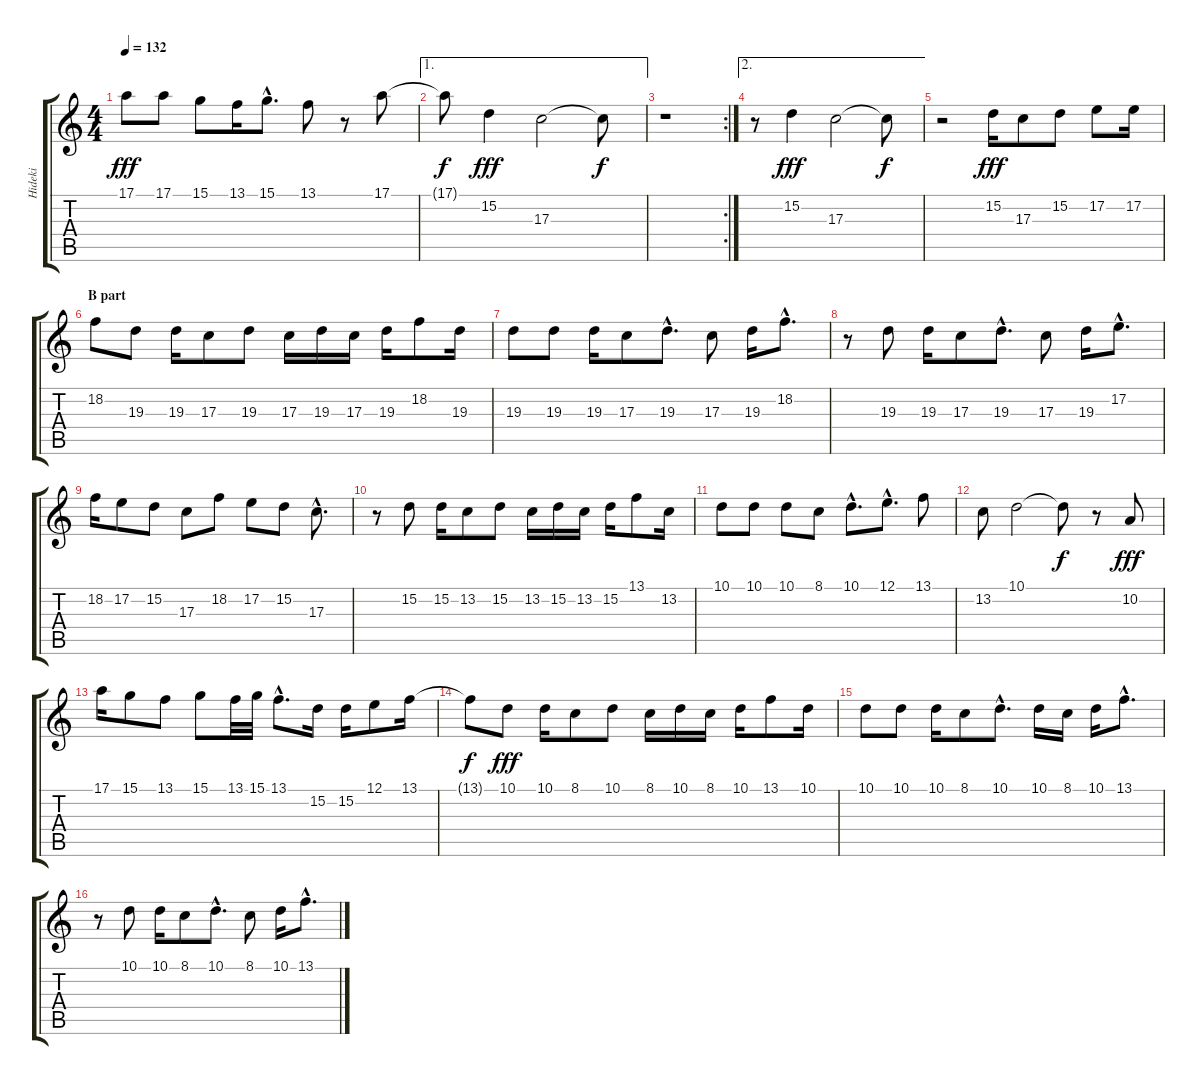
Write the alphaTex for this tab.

\track ("Hideki" "Hideki") {instrument cello}
\staff {score tabs}
\tuning (E4 B3 G3 D3 A2 E2) {hide}
\ts (4 4)
\tempo 132
\clef g2
\ks c
17.1.8{dy fff} 17.1.8 15.1.8 13.1.16 15.1{hac}.8{d} 13.1.8 r.8 17.1.8 |
\ae 1
17.1{t}.8{dy f} 15.2.4{dy fff} 17.3.2 17.3{t}.8{dy f} |
\rc 2
r.1 |
\ae 2
r.8 15.2.4{dy fff} 17.3.2 17.3{t}.8{dy f} |
r.2 15.2.16{dy fff} 17.3.8 15.2.8 17.2.8 17.2.16 |
\section ("" "B part")
18.2.8 19.3.8 19.3.16 17.3.8 19.3.8 17.3.16 19.3.16 17.3.16 19.3.16 18.2.8 19.3.16 |
19.3.8 19.3.8 19.3.16 17.3.8 19.3{hac}.8{d} 17.3.8 19.3.16 18.2{hac}.8{d} |
r.8 19.3.8 19.3.16 17.3.8 19.3{hac}.8{d} 17.3.8 19.3.16 17.2{hac}.8{d} |
18.2.16 17.2.8 15.2.8 17.3.8 18.2.8 17.2.8 15.2.8 17.3{hac}.8{d} |
r.8 15.2.8 15.2.16 13.2.8 15.2.8 13.2.16 15.2.16 13.2.16 15.2.16 13.1.8 13.2.16 |
10.1.8 10.1.8 10.1.8 8.1.8 10.1{hac}.8{d} 12.1{hac}.8{d} 13.1.8 |
13.2.8 10.1.2 10.1{t}.8{dy f} r.8 10.2.8{dy fff} |
17.1.16 15.1.8 13.1.8 15.1.8 13.1.32 15.1.32 13.1{hac}.8{d} 15.2.16 15.2.16 12.1.8 13.1.16 |
13.1{t}.8{dy f} 10.1.8{dy fff} 10.1.16 8.1.8 10.1.8 8.1.16 10.1.16 8.1.16 10.1.16 13.1.8 10.1.16 |
10.1.8 10.1.8 10.1.16 8.1.8 10.1{hac}.8{d} 10.1.16 8.1.16 10.1.16 13.1{hac}.8{d} |
r.8 10.1.8 10.1.16 8.1.8 10.1{hac}.8{d} 8.1.8 10.1.16 13.1{hac}.8{d}
